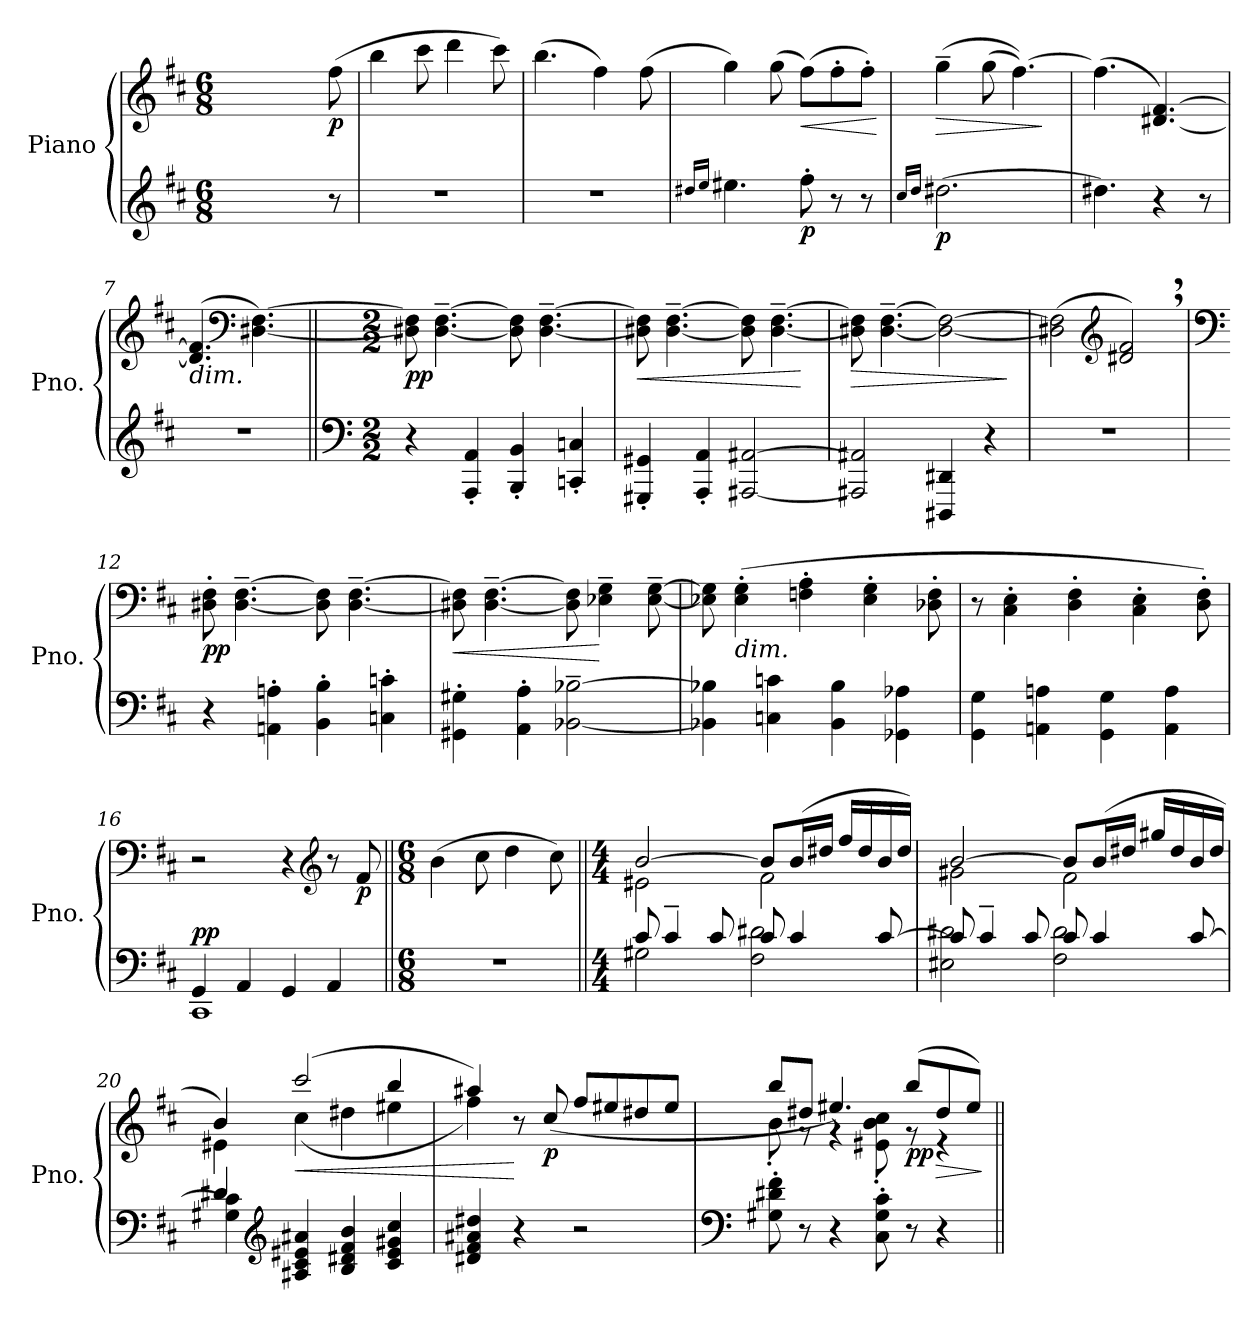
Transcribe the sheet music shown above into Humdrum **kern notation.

**kern	**kern	**dynam
*part1	*part1	*part1
*staff2	*staff1	*staff1/2
*I"Piano	*	*
*I'Pno.	*	*
*clefG2	*clefG2	*
*k[f#c#]	*k[f#c#]	*
*M6/8	*M6/8	*
=1	=1	=1
4.ryy	4.ryy	.
4ryy	4ryy	.
*	*MM81	*
!	!	!LO:DY:b
8r	(>8ff#\	p
=2	=2	=2
2.r	4bb\	.
.	8ccc#\	.
.	4ddd\	.
.	8ccc#\)	.
=3	=3	=3
2.r	(>4.bb\	.
.	4ff#\)	.
.	(>8ff#\	.
=4	=4	=4
16qdd#X/LL	.	.
16qee/JJ	.	.
4.ee#X\	4gg\)	.
.	(>8gg\	.
!	!	!LO:HP:b
!	!	!LO:DY:n=1:b=2
8ff#'\	(>8ff#\L)	< p
8r	8ff#'\	.
8r	8ff#'\J)	.
.	.	[
=5	=5	=5
16qcc#/LL	.	.
16qdd/JJ	.	.
!	!	!LO:HP:b
!	!	!LO:DY:n=1:b=2
[2.dd#X\	(>4gg~\	> p
.	(>8gg\	.
.	[4.ff#\))	.
.	.	]
=6	=6	=6
4.dd#X\]	(>4.ff#\]	.
4r	[4.d#X/ [4.f#/)	.
8r	.	.
=7	=7	=7
!	!LO:TX:b:i:t=dim.	!
2.r	(<4.d#/] 4.f#/]	.
*	*clefF4	*
.	[4.D#X\ [4.F#\)	.
!!LO:LB:g=z
=8||	=8||	=8||
*clefF4	*	*
*M2/2	*M2/2	*
!	!	!LO:DY:b
4r	8D#X\] 8F#\]	pp
.	[4.D#\~ [4.F#\~	.
4AAA/' 4AA/'	.	.
4BBB/' 4BB/'	8D#\] 8F#\]	.
.	[4.D#\~ [4.F#\~	.
4CCn/' 4Cn/'	.	.
=9	=9	=9
!	!	!LO:HP:b
4GGG#X/' 4GG#X/'	8D#X\] 8F#\]	<
.	[4.D#\~ [4.F#\~	.
4AAA/' 4AA/'	.	.
[2AAA#X/ [2AA#X/	8D#\] 8F#\]	.
.	[4.D#\~ [4.F#\~	.
.	.	[
=10	=10	=10
!	!	!LO:HP:b
2AAA#X/] 2AA#X/]	8D#X\] 8F#\]	>
.	[4.D#\~ [4.F#\~	.
4DDD#X/ 4DD#X/	2D#\_ 2F#\_	.
4r	.	.
.	.	]
=11	=11	=11
1r	(>2D#X\] 2F#\]	.
*	*clefG2	*
.	2d#X/, 2f#/,)	.
=12	=12	=12
*	*clefF4	*
!	!	!LO:DY:b
4r	8D#X\' 8F#\'	pp
.	[4.D#\~ [4.F#\~	.
4AAn\' 4An\'	.	.
4BB\' 4B\'	8D#\] 8F#\]	.
.	[4.D#\~ [4.F#\~	.
4Cn\' 4cn\'	.	.
!!LO:LB:g=z
=13	=13	=13
!	!	!LO:HP:b
4GG#X\' 4G#X\'	8D#X\] 8F#\]	<
.	[4.D#\~ [4.F#\~	.
4AA\' 4A\'	.	.
[2BB-X\~ [2B-X\~	8D#\] 8F#\]	.
.	4E-X\~ 4G\~	[
.	[8E-\~ [8G\~	.
=14	=14	=14
4BB-X\] 4B-X\]	8E-X\] 8G\]	.
!	!LO:TX:b:i:t=dim.	!
.	(>4E-\' 4G\'	.
4Cn\ 4cn\	.	.
.	4Fn\' 4A\'	.
4BB-\ 4B-\	.	.
.	4E-\' 4G\'	.
4GG-X\ 4A-X\	.	.
.	8D-X\' 8F\'	.
=15	=15	=15
4GG\ 4G\	8r	.
.	4C#\' 4E\'	.
4AAn\ 4An\	.	.
.	4D\' 4F#\'	.
4GG\ 4G\	.	.
.	4C#\' 4E\'	.
4AA\ 4A\	.	.
.	8D\' 8F#\')	.
=16	=16	=16
*^	*	*
!	!	!	!LO:DY:a=2
4GG/	1CC#	2r	pp
4AA/	.	.	.
4GG/	.	4r	.
*	*	*clefG2	*
4AA/	.	8r	.
!	!	!	!LO:DY:b
.	.	8f#/	p
*v	*v	*	*
=17||	=17||	=17||
*M6/8	*M6/8	*
2.r	(>4b\	.
.	8cc#\	.
.	4dd\	.
.	8cc#\)	.
!!LO:LB:g=z
=18||	=18||	=18||
*M4/4	*M4/4	*
*^	*^	*
8c#/	2G#X\	[2b/	2e#X\	.
4c#~/	.	.	.	.
8c#/	.	.	.	.
8c#/	2F#\ 2d#X\	8b/L]	2f#\	.
4c#/	.	(>16b/L	.	.
.	.	16dd#X/JJ	.	.
.	.	16ff#/LL	.	.
.	.	16dd#/	.	.
[8c#/	.	16b/	.	.
.	.	16dd#/JJ)	.	.
=19	=19	=19	=19	=19
8c#/]	2E#X\ 2d#X\	[2b/	2g#X\	.
4c#~/	.	.	.	.
8c#/	.	.	.	.
8c#/	2F#\ 2d#\	8b/L]	2f#\	.
4c#/	.	(>16b/L	.	.
.	.	16dd#X/JJ	.	.
.	.	16gg#X/LL	.	.
.	.	16dd#/	.	.
[8c#/	.	16b/	.	.
.	.	16dd#/JJ	.	.
!!LO:LB:g=z	!!
=20	=20	=20	=20	=20
4d#X/	4G#X\ 4c#\]	4b/)	4e#X\	.
*clefG2	*	*	*	*
!	!	!	!	!LO:HP:b
4A#X/ 4c#/ 4e#X/ 4a#X/	2.ryy	(>2ccc#/	(<4cc#\	<
4B/ 4d#X/ 4f#/ 4b/	.	.	4dd#X\	.
4c#/ 4e#/ 4g#X/ 4cc#/	.	4bb/	4ee#X\	.
*v	*v	*	*	*
=21	=21	=21	=21
4d#X/ 4f#/ 4a#X/ 4dd#X/	4aa#X/)	4ff#\)	.
4r	8r	2.ryy	[
!	!	!	!LO:DY:b
.	(>8cc#/	.	p
2r	8ff#/L	.	.
.	8ee#X/	.	.
.	8dd#X/	.	.
.	8ee#/J	.	.
=22	=22	=22	=22
*clefF4	*	*	*
8G#X\' 8d#X\' 8f#\'	8bb/L	8b'\	.
8r	8dd#X/J	8r	.
4r	4.ee#X/)	4r	.
8C#\' 8G#\' 8c#\'	.	8e#X\' 8b\' 8cc#\'	.
!	!	!	!LO:HP:b
!	!	!	!LO:DY:n=1:b
8r	(>8bb/L	8r	> pp
4r	8dd#/	4r	.
.	8ee#/J)	.	.
*	*v	*v	*
.	.	]
=||	=||	=||
*-	*-	*-
